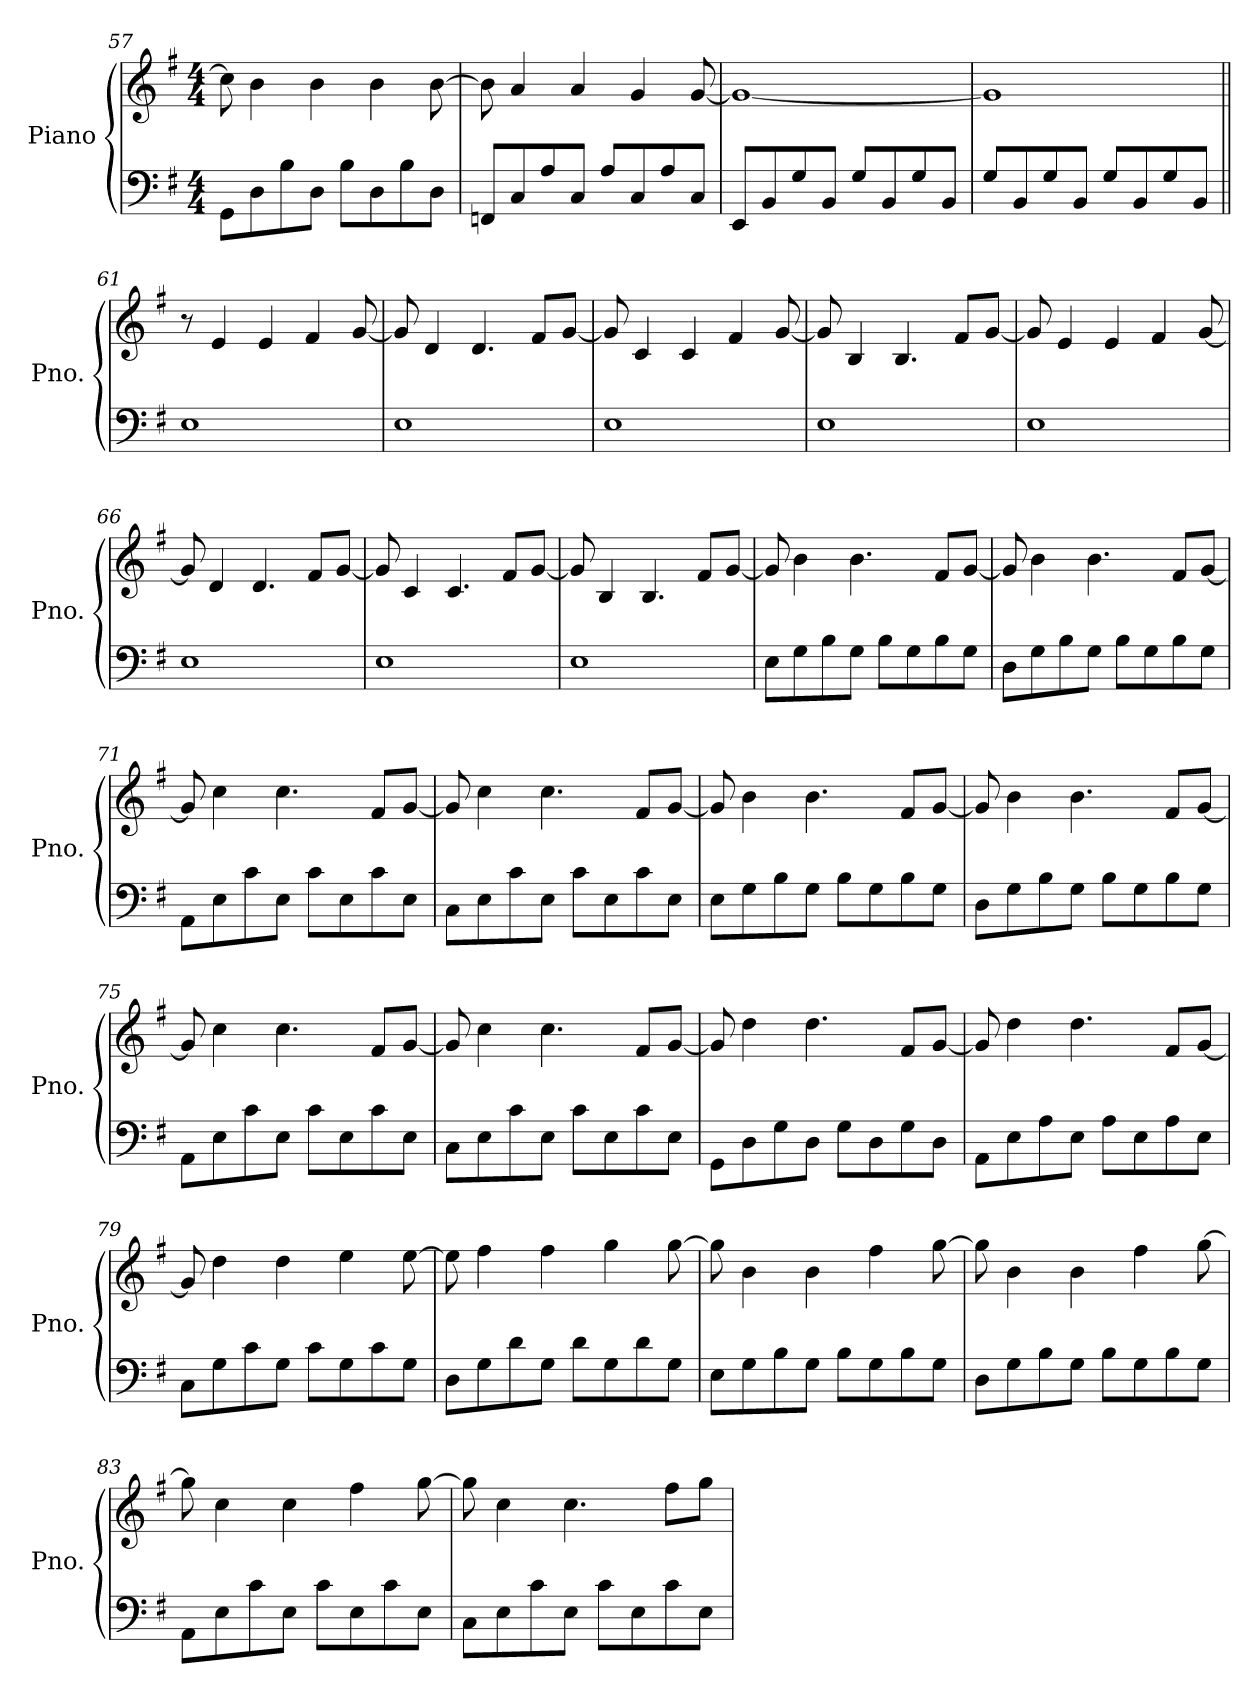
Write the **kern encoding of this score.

**kern	**kern
*part1	*part1
*staff2	*staff1
*I"Piano	*
*I'Pno.	*
!!LO:LB:g=z
*clefF4	*clefG2
*k[f#]	*k[f#]
*G:	*G:
*M4/4	*M4/4
=57	=57
8GG\L	8cc\]
8D\	4b\
8B\	.
8D\J	4b\
8B\L	.
8D\	4b\
8B\	.
8D\J	[8b\
=58	=58
8FFn/L	8b\]
8C/	4a/
8A/	.
8C/J	4a/
8A/L	.
8C/	4g/
8A/	.
8C/J	[8g/
=59	=59
8EE/L	1g_
8BB/	.
8G/	.
8BB/J	.
8G/L	.
8BB/	.
8G/	.
8BB/J	.
=60	=60
8G/L	1g]
8BB/	.
8G/	.
8BB/J	.
8G/L	.
8BB/	.
8G/	.
8BB/J	.
!!LO:PB:g=z
=61||	=61||
1E	8r
.	4e/
.	4e/
.	4f#/
.	[8g/
=62	=62
1E	8g/]
.	4d/
.	4.d/
.	8f#/L
.	[8g/J
=63	=63
1E	8g/]
.	4c/
.	4c/
.	4f#/
.	[8g/
=64	=64
1E	8g/]
.	4B/
.	4.B/
.	8f#/L
.	[8g/J
!!LO:LB:g=z
=65	=65
1E	8g/]
.	4e/
.	4e/
.	4f#/
.	[8g/
=66	=66
1E	8g/]
.	4d/
.	4.d/
.	8f#/L
.	[8g/J
=67	=67
1E	8g/]
.	4c/
.	4.c/
.	8f#/L
.	[8g/J
=68	=68
1E	8g/]
.	4B/
.	4.B/
.	8f#/L
.	[8g/J
!!LO:LB:g=z
=69	=69
8E\L	8g/]
8G\	4b\
8B\	.
8G\J	4.b\
8B\L	.
8G\	.
8B\	8f#/L
8G\J	[8g/J
=70	=70
8D\L	8g/]
8G\	4b\
8B\	.
8G\J	4.b\
8B\L	.
8G\	.
8B\	8f#/L
8G\J	[8g/J
=71	=71
8AA\L	8g/]
8E\	4cc\
8c\	.
8E\J	4.cc\
8c\L	.
8E\	.
8c\	8f#/L
8E\J	[8g/J
=72	=72
8C\L	8g/]
8E\	4cc\
8c\	.
8E\J	4.cc\
8c\L	.
8E\	.
8c\	8f#/L
8E\J	[8g/J
!!LO:LB:g=z
=73	=73
8E\L	8g/]
8G\	4b\
8B\	.
8G\J	4.b\
8B\L	.
8G\	.
8B\	8f#/L
8G\J	[8g/J
=74	=74
8D\L	8g/]
8G\	4b\
8B\	.
8G\J	4.b\
8B\L	.
8G\	.
8B\	8f#/L
8G\J	[8g/J
=75	=75
8AA\L	8g/]
8E\	4cc\
8c\	.
8E\J	4.cc\
8c\L	.
8E\	.
8c\	8f#/L
8E\J	[8g/J
=76	=76
8C\L	8g/]
8E\	4cc\
8c\	.
8E\J	4.cc\
8c\L	.
8E\	.
8c\	8f#/L
8E\J	[8g/J
!!LO:LB:g=z
=77	=77
8GG\L	8g/]
8D\	4dd\
8G\	.
8D\J	4.dd\
8G\L	.
8D\	.
8G\	8f#/L
8D\J	[8g/J
=78	=78
8AA\L	8g/]
8E\	4dd\
8A\	.
8E\J	4.dd\
8A\L	.
8E\	.
8A\	8f#/L
8E\J	[8g/J
=79	=79
8C\L	8g/]
8G\	4dd\
8c\	.
8G\J	4dd\
8c\L	.
8G\	4ee\
8c\	.
8G\J	[8ee\
=80	=80
8D\L	8ee\]
8G\	4ff#\
8d\	.
8G\J	4ff#\
8d\L	.
8G\	4gg\
8d\	.
8G\J	[8gg\
!!LO:PB:g=z
=81	=81
8E\L	8gg\]
8G\	4b\
8B\	.
8G\J	4b\
8B\L	.
8G\	4ff#\
8B\	.
8G\J	[8gg\
=82	=82
8D\L	8gg\]
8G\	4b\
8B\	.
8G\J	4b\
8B\L	.
8G\	4ff#\
8B\	.
8G\J	[8gg\
=83	=83
8AA\L	8gg\]
8E\	4cc\
8c\	.
8E\J	4cc\
8c\L	.
8E\	4ff#\
8c\	.
8E\J	[8gg\
=84	=84
8C\L	8gg\]
8E\	4cc\
8c\	.
8E\J	4.cc\
8c\L	.
8E\	.
8c\	8ff#\L
8E\J	8gg\J
=	=
*-	*-
